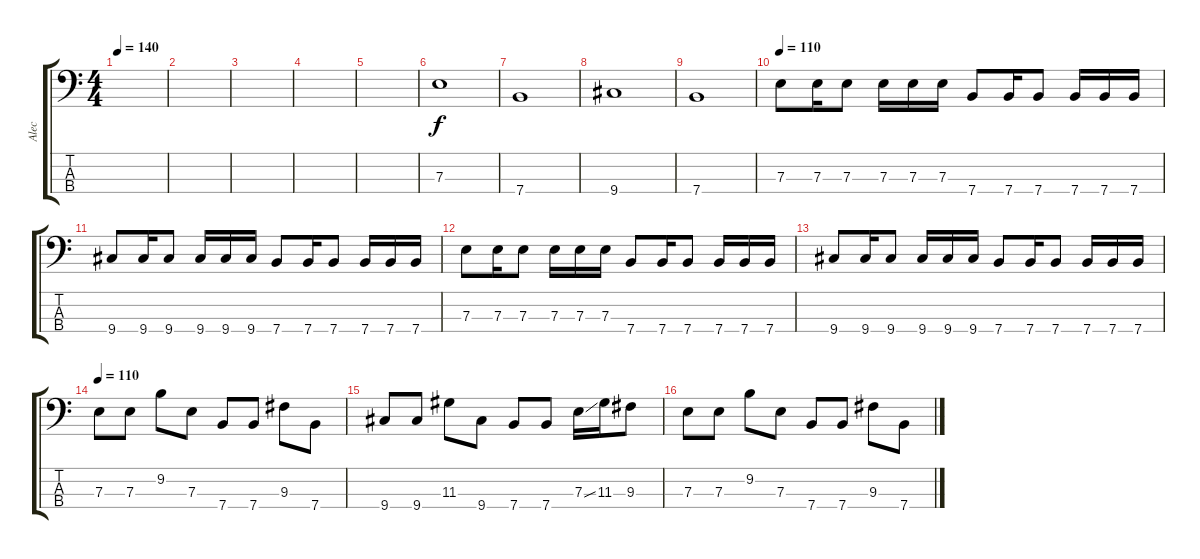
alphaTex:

\track ("Alec" "Alec") {instrument electricbassfinger}
\staff {score tabs}
\tuning (G2 D2 A1 E1) {hide}
\ts (4 4)
\tempo 140
\clef f4
\ks c
|
|
|
|
|
7.3.1 |
7.4.1 |
9.4.1 |
7.4.1 |
\tempo 110
7.3.8 7.3.16 7.3.8 7.3.16 7.3.16 7.3.16 7.4.8 7.4.16 7.4.8 7.4.16 7.4.16 7.4.16 |
9.4.8 9.4.16 9.4.8 9.4.16 9.4.16 9.4.16 7.4.8 7.4.16 7.4.8 7.4.16 7.4.16 7.4.16 |
7.3.8 7.3.16 7.3.8 7.3.16 7.3.16 7.3.16 7.4.8 7.4.16 7.4.8 7.4.16 7.4.16 7.4.16 |
9.4.8 9.4.16 9.4.8 9.4.16 9.4.16 9.4.16 7.4.8 7.4.16 7.4.8 7.4.16 7.4.16 7.4.16 |
\tempo 110
7.3.8 7.3.8 9.2.8 7.3.8 7.4.8 7.4.8 9.3.8 7.4.8 |
9.4.8 9.4.8 11.3.8 9.4.8 7.4.8 7.4.8 7.3{ss}.16 11.3.16 9.3.8 |
7.3.8 7.3.8 9.2.8 7.3.8 7.4.8 7.4.8 9.3.8 7.4.8
